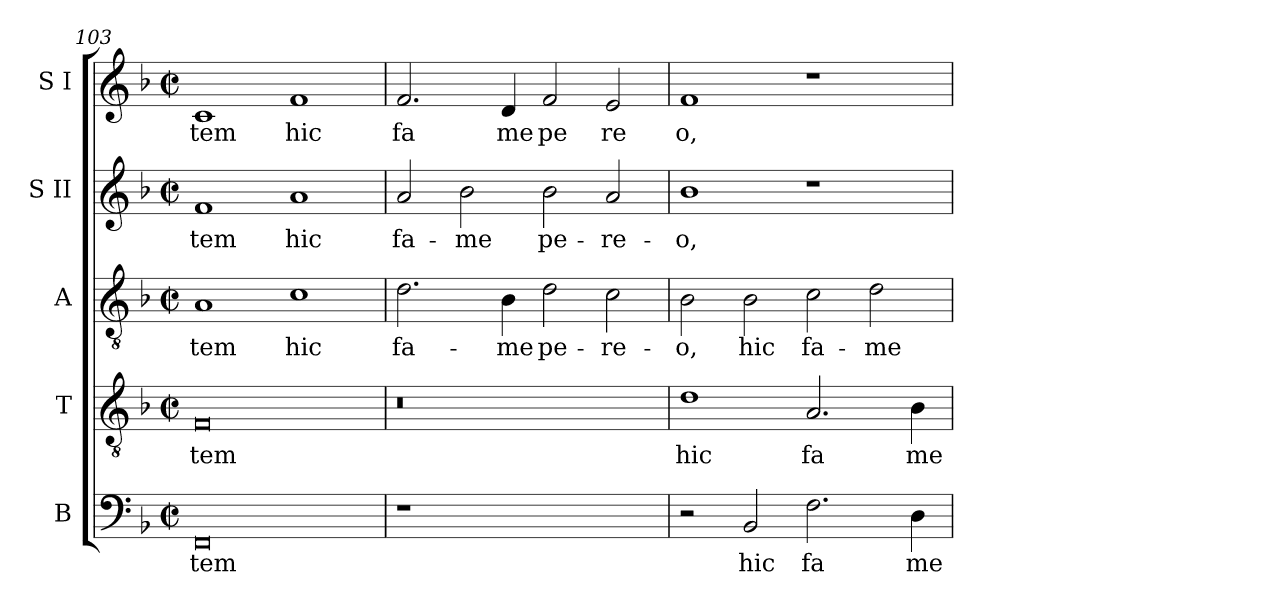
**kern	**text	**kern	**text	**kern	**text	**kern	**text	**kern	**text
*part5	*part5	*part4	*part4	*part3	*part3	*part2	*part2	*part1	*part1
*staff5	*staff5	*staff4	*staff4	*staff3	*staff3	*staff2	*staff2	*staff1	*staff1
*I"B	*	*I"T	*	*I"A	*	*I"S II	*	*I"S I	*
*clefF4	*	*clefGv2	*	*clefGv2	*	*clefG2	*	*clefG2	*
*k[b-]	*	*k[b-]	*	*k[b-]	*	*k[b-]	*	*k[b-]	*
*F:	*	*F:	*	*F:	*	*F:	*	*F:	*
*M2/2	*	*M2/2	*	*M2/2	*	*M2/2	*	*M2/2	*
*met(c|)	*	*met(c|)	*	*met(c|)	*	*met(c|)	*	*met(c|)	*
=103	=103	=103	=103	=103	=103	=103	=103	=103	=103
!	!LO:LY:b:cj	!	!LO:LY:b:cj	!	!LO:LY:b:cj	!	!LO:LY:b:cj	!	!LO:LY:b:cj
0FF	tem	0F	tem	1A	tem	1f	tem	1c	-tem
!	!	!	!	!	!LO:LY:b:cj	!	!LO:LY:b:cj	!	!LO:LY:b:cj
.	.	.	.	1c	hic	1a	hic	1f	hic
!!LO:PB:g=z
=104	=104	=104	=104	=104	=104	=104	=104	=104	=104
!	!	!	!	!	!LO:LY:b:cj	!	!LO:LY:b:cj	!	!LO:LY:b:cj
1r	.	0r	.	2.d\	fa-	2a/	fa-	2.f/	fa
!	!	!	!	!	!	!	!LO:LY:b:cj	!	!
.	.	.	.	.	.	2b-\	-me	.	.
!	!	!	!	!	!LO:LY:b:cj	!	!	!	!LO:LY:b:cj
.	.	.	.	4B-\	-me	.	.	4d/	me
!	!	!	!	!	!LO:LY:b:cj	!	!LO:LY:b:cj	!	!LO:LY:b:cj
1ryy	.	.	.	2d\	pe-	2b-\	pe-	2f/	pe
!	!	!	!	!	!LO:LY:b:cj	!	!LO:LY:b:cj	!	!LO:LY:b:cj
.	.	.	.	2c\	-re-	2a/	-re-	2e/	re
=105	=105	=105	=105	=105	=105	=105	=105	=105	=105
!	!	!	!LO:LY:b:cj	!	!LO:LY:b:cj	!	!LO:LY:b:cj	!	!LO:LY:b:cj
2r	.	1d	hic	2B-\	-o,	1b-	-o,	1f	o,
!	!LO:LY:b:cj	!	!	!	!LO:LY:b:cj	!	!	!	!
2BB-/	hic	.	.	2B-\	hic	.	.	.	.
!	!LO:LY:b:cj	!	!LO:LY:b:cj	!	!LO:LY:b:cj	!	!	!	!
2.F\	fa	2.A/	fa	2c\	fa-	1r	.	1r	.
!	!	!	!	!	!LO:LY:b:cj	!	!	!	!
.	.	.	.	2d\	-me	.	.	.	.
!	!LO:LY:b:cj	!	!LO:LY:b:cj	!	!	!	!	!	!
4D\	me	4B-\	me	.	.	.	.	.	.
=	=	=	=	=	=	=	=	=	=
*-	*-	*-	*-	*-	*-	*-	*-	*-	*-
